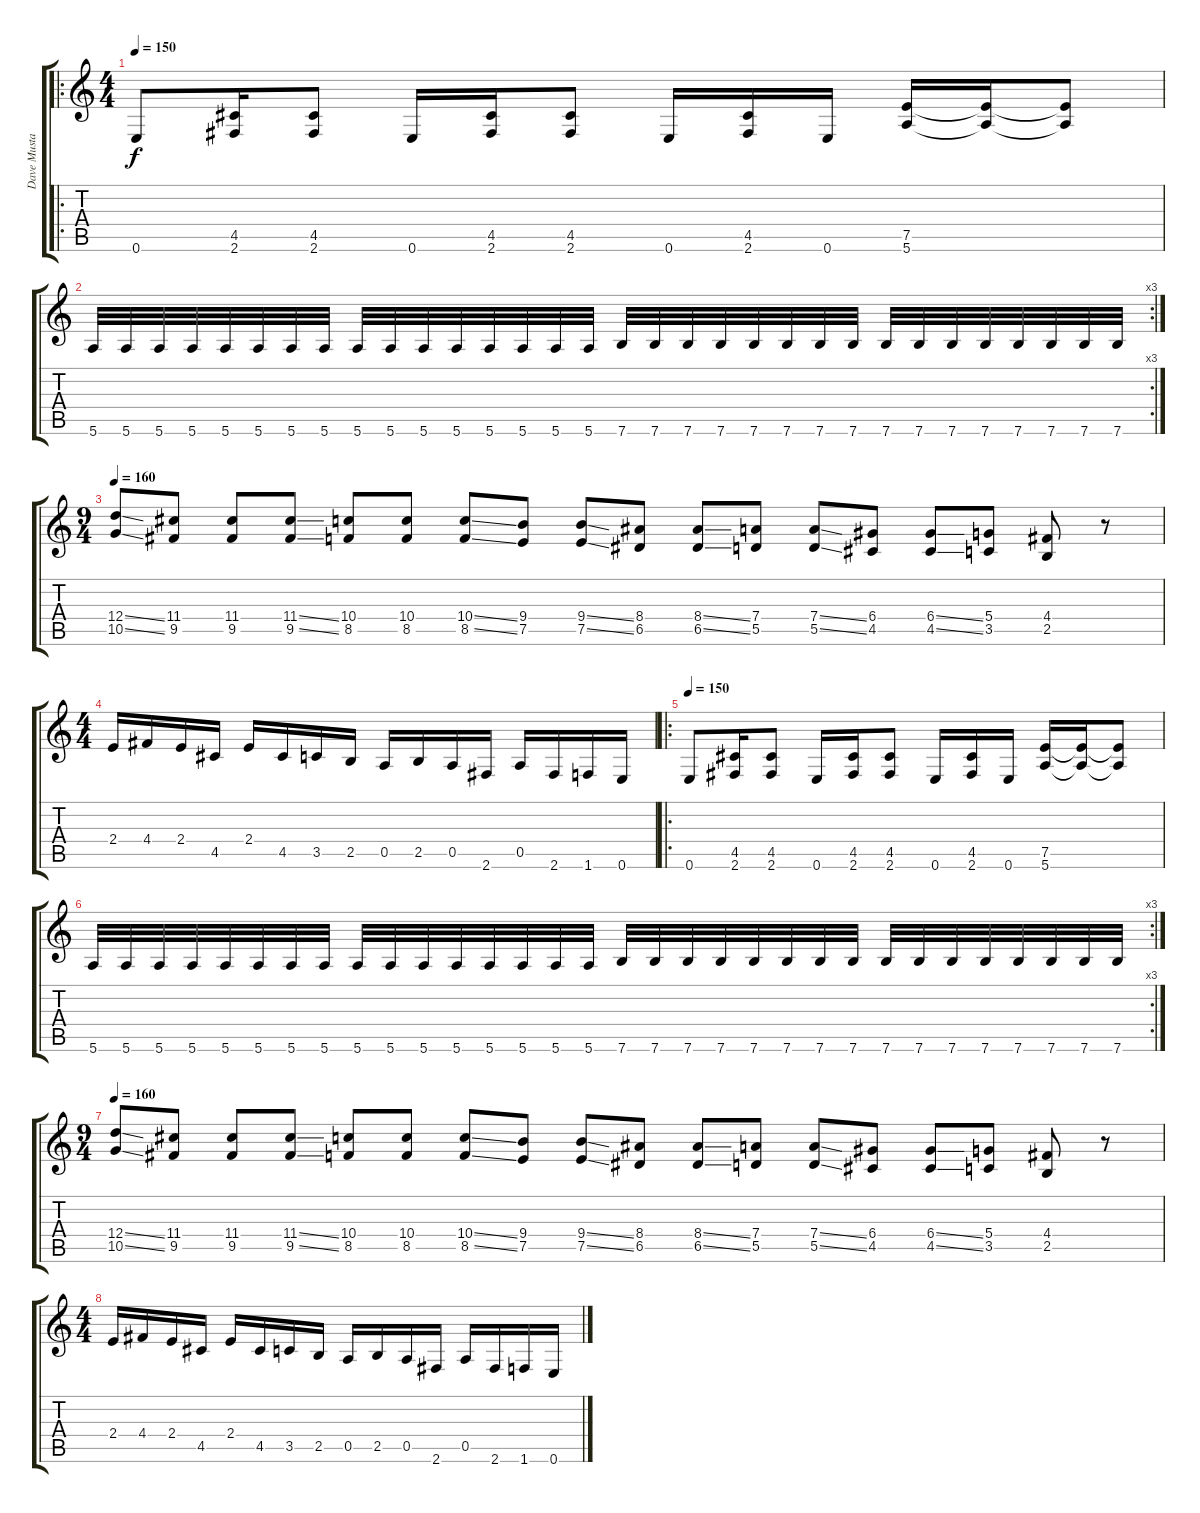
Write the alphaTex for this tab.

\track ("Dave Mustaine" "Dave Musta") {instrument distortionguitar}
\staff {score tabs}
\tuning (E4 B3 G3 D3 A2 E2) {hide}
\ro
\ts (4 4)
\tempo 150
\clef g2
\ks c
0.6.8{dy f} (4.5 2.6).16 (4.5 2.6).8 0.6.16 (4.5 2.6).16 (4.5 2.6).8 0.6.16 (4.5 2.6).16 0.6.16 (7.5 5.6).16 (7.5{t} 5.6{t}).16 (7.5{t} 5.6{t}).8 |
\rc 3
5.6.32 5.6.32 5.6.32 5.6.32 5.6.32 5.6.32 5.6.32 5.6.32 5.6.32 5.6.32 5.6.32 5.6.32 5.6.32 5.6.32 5.6.32 5.6.32 7.6.32 7.6.32 7.6.32 7.6.32 7.6.32 7.6.32 7.6.32 7.6.32 7.6.32 7.6.32 7.6.32 7.6.32 7.6.32 7.6.32 7.6.32 7.6.32 |
\ts (9 4)
\tempo 160
(12.4{ss} 10.5{ss}).8 (11.4 9.5).8 (11.4 9.5).8 (11.4{ss} 9.5{ss}).8 (10.4 8.5).8 (10.4 8.5).8 (10.4{ss} 8.5{ss}).8 (9.4 7.5).8 (9.4{ss} 7.5{ss}).8 (8.4 6.5).8 (8.4{ss} 6.5{ss}).8 (7.4 5.5).8 (7.4{ss} 5.5{ss}).8 (6.4 4.5).8 (6.4{ss} 4.5{ss}).8 (5.4 3.5).8 (4.4 2.5).8 r.8 |
\ts (4 4)
2.4.16 4.4.16 2.4.16 4.5.16 2.4.16 4.5.16 3.5.16 2.5.16 0.5.16 2.5.16 0.5.16 2.6.16 0.5.16 2.6.16 1.6.16 0.6.16 |
\ro
\tempo 150
0.6.8 (4.5 2.6).16 (4.5 2.6).8 0.6.16 (4.5 2.6).16 (4.5 2.6).8 0.6.16 (4.5 2.6).16 0.6.16 (7.5 5.6).16 (7.5{t} 5.6{t}).16 (7.5{t} 5.6{t}).8 |
\rc 3
5.6.32 5.6.32 5.6.32 5.6.32 5.6.32 5.6.32 5.6.32 5.6.32 5.6.32 5.6.32 5.6.32 5.6.32 5.6.32 5.6.32 5.6.32 5.6.32 7.6.32 7.6.32 7.6.32 7.6.32 7.6.32 7.6.32 7.6.32 7.6.32 7.6.32 7.6.32 7.6.32 7.6.32 7.6.32 7.6.32 7.6.32 7.6.32 |
\ts (9 4)
\tempo 160
(12.4{ss} 10.5{ss}).8 (11.4 9.5).8 (11.4 9.5).8 (11.4{ss} 9.5{ss}).8 (10.4 8.5).8 (10.4 8.5).8 (10.4{ss} 8.5{ss}).8 (9.4 7.5).8 (9.4{ss} 7.5{ss}).8 (8.4 6.5).8 (8.4{ss} 6.5{ss}).8 (7.4 5.5).8 (7.4{ss} 5.5{ss}).8 (6.4 4.5).8 (6.4{ss} 4.5{ss}).8 (5.4 3.5).8 (4.4 2.5).8 r.8 |
\ts (4 4)
2.4.16 4.4.16 2.4.16 4.5.16 2.4.16 4.5.16 3.5.16 2.5.16 0.5.16 2.5.16 0.5.16 2.6.16 0.5.16 2.6.16 1.6.16 0.6.16
